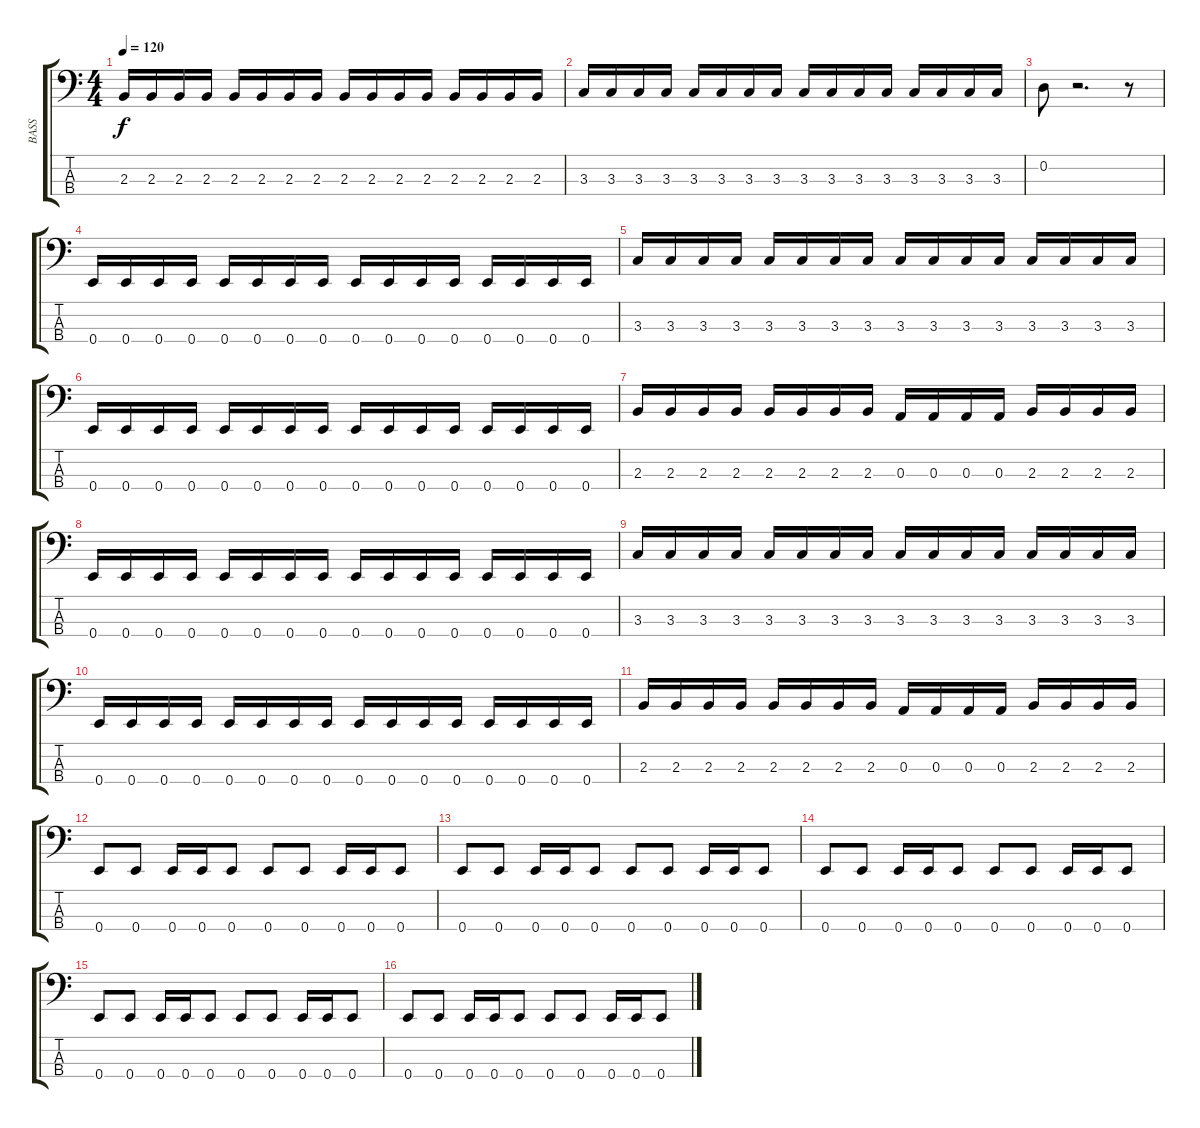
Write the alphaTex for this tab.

\track (" BASS" " BASS") {instrument electricbassfinger}
\staff {score tabs}
\tuning (G2 D2 A1 E1) {hide}
\ts (4 4)
\tempo 120
\clef f4
\ks c
2.3.16{dy f} 2.3.16 2.3.16 2.3.16 2.3.16 2.3.16 2.3.16 2.3.16 2.3.16 2.3.16 2.3.16 2.3.16 2.3.16 2.3.16 2.3.16 2.3.16 |
3.3.16 3.3.16 3.3.16 3.3.16 3.3.16 3.3.16 3.3.16 3.3.16 3.3.16 3.3.16 3.3.16 3.3.16 3.3.16 3.3.16 3.3.16 3.3.16 |
0.2.8 r.2{d} r.8 |
0.4.16 0.4.16 0.4.16 0.4.16 0.4.16 0.4.16 0.4.16 0.4.16 0.4.16 0.4.16 0.4.16 0.4.16 0.4.16 0.4.16 0.4.16 0.4.16 |
3.3.16 3.3.16 3.3.16 3.3.16 3.3.16 3.3.16 3.3.16 3.3.16 3.3.16 3.3.16 3.3.16 3.3.16 3.3.16 3.3.16 3.3.16 3.3.16 |
0.4.16 0.4.16 0.4.16 0.4.16 0.4.16 0.4.16 0.4.16 0.4.16 0.4.16 0.4.16 0.4.16 0.4.16 0.4.16 0.4.16 0.4.16 0.4.16 |
2.3.16 2.3.16 2.3.16 2.3.16 2.3.16 2.3.16 2.3.16 2.3.16 0.3.16 0.3.16 0.3.16 0.3.16 2.3.16 2.3.16 2.3.16 2.3.16 |
0.4.16 0.4.16 0.4.16 0.4.16 0.4.16 0.4.16 0.4.16 0.4.16 0.4.16 0.4.16 0.4.16 0.4.16 0.4.16 0.4.16 0.4.16 0.4.16 |
3.3.16 3.3.16 3.3.16 3.3.16 3.3.16 3.3.16 3.3.16 3.3.16 3.3.16 3.3.16 3.3.16 3.3.16 3.3.16 3.3.16 3.3.16 3.3.16 |
0.4.16 0.4.16 0.4.16 0.4.16 0.4.16 0.4.16 0.4.16 0.4.16 0.4.16 0.4.16 0.4.16 0.4.16 0.4.16 0.4.16 0.4.16 0.4.16 |
2.3.16 2.3.16 2.3.16 2.3.16 2.3.16 2.3.16 2.3.16 2.3.16 0.3.16 0.3.16 0.3.16 0.3.16 2.3.16 2.3.16 2.3.16 2.3.16 |
0.4.8 0.4.8 0.4.16 0.4.16 0.4.8 0.4.8 0.4.8 0.4.16 0.4.16 0.4.8 |
0.4.8 0.4.8 0.4.16 0.4.16 0.4.8 0.4.8 0.4.8 0.4.16 0.4.16 0.4.8 |
0.4.8 0.4.8 0.4.16 0.4.16 0.4.8 0.4.8 0.4.8 0.4.16 0.4.16 0.4.8 |
0.4.8 0.4.8 0.4.16 0.4.16 0.4.8 0.4.8 0.4.8 0.4.16 0.4.16 0.4.8 |
0.4.8 0.4.8 0.4.16 0.4.16 0.4.8 0.4.8 0.4.8 0.4.16 0.4.16 0.4.8
